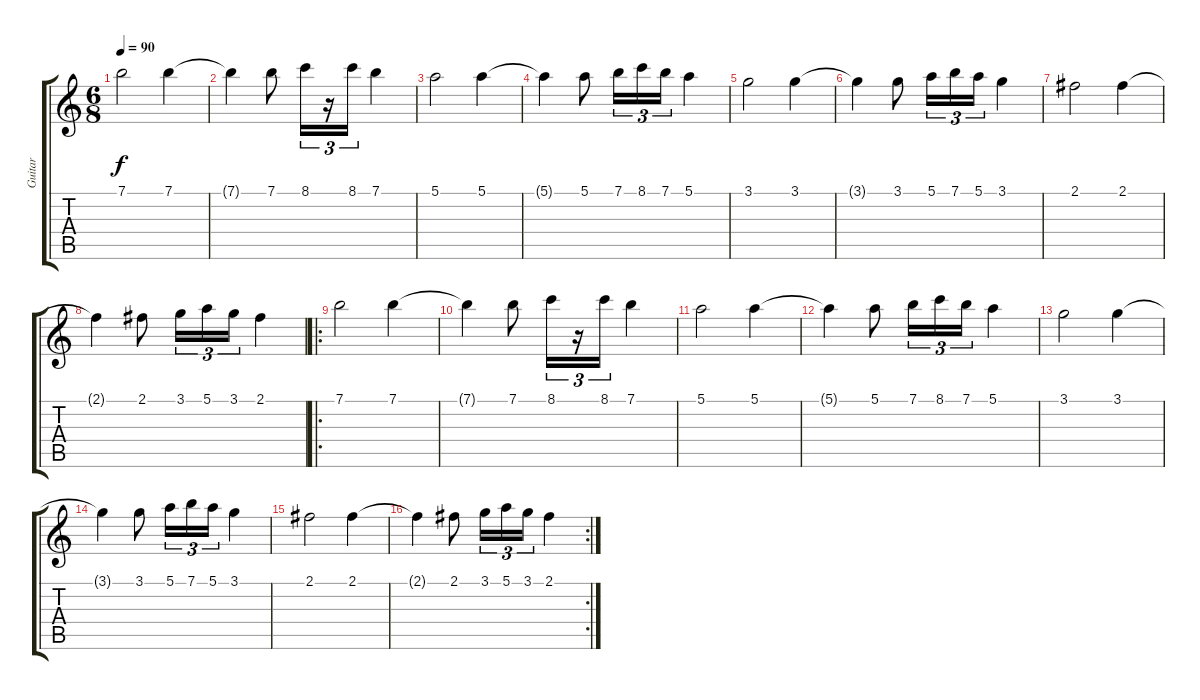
\track ("Guitar" "Guitar") {instrument distortionguitar}
\staff {score tabs}
\tuning (E4 B3 G3 D3 A2 E2) {hide}
\ts (6 8)
\tempo 90
\clef g2
\ks c
7.1.2{dy f} 7.1.4 |
7.1{t}.4 7.1.8 8.1.16{tu (3 2)} r.16{tu (3 2)} 8.1.16{tu (3 2)} 7.1.4 |
5.1.2 5.1.4 |
5.1{t}.4 5.1.8 7.1.16{tu (3 2)} 8.1.16{tu (3 2)} 7.1.16{tu (3 2)} 5.1.4 |
3.1.2 3.1.4 |
3.1{t}.4 3.1.8 5.1.16{tu (3 2)} 7.1.16{tu (3 2)} 5.1.16{tu (3 2)} 3.1.4 |
2.1.2 2.1.4 |
2.1{t}.4 2.1.8 3.1.16{tu (3 2)} 5.1.16{tu (3 2)} 3.1.16{tu (3 2)} 2.1.4 |
\ro
7.1.2 7.1.4 |
7.1{t}.4 7.1.8 8.1.16{tu (3 2)} r.16{tu (3 2)} 8.1.16{tu (3 2)} 7.1.4 |
5.1.2 5.1.4 |
5.1{t}.4 5.1.8 7.1.16{tu (3 2)} 8.1.16{tu (3 2)} 7.1.16{tu (3 2)} 5.1.4 |
3.1.2 3.1.4 |
3.1{t}.4 3.1.8 5.1.16{tu (3 2)} 7.1.16{tu (3 2)} 5.1.16{tu (3 2)} 3.1.4 |
2.1.2 2.1.4 |
\rc 2
2.1{t}.4 2.1.8 3.1.16{tu (3 2)} 5.1.16{tu (3 2)} 3.1.16{tu (3 2)} 2.1.4
